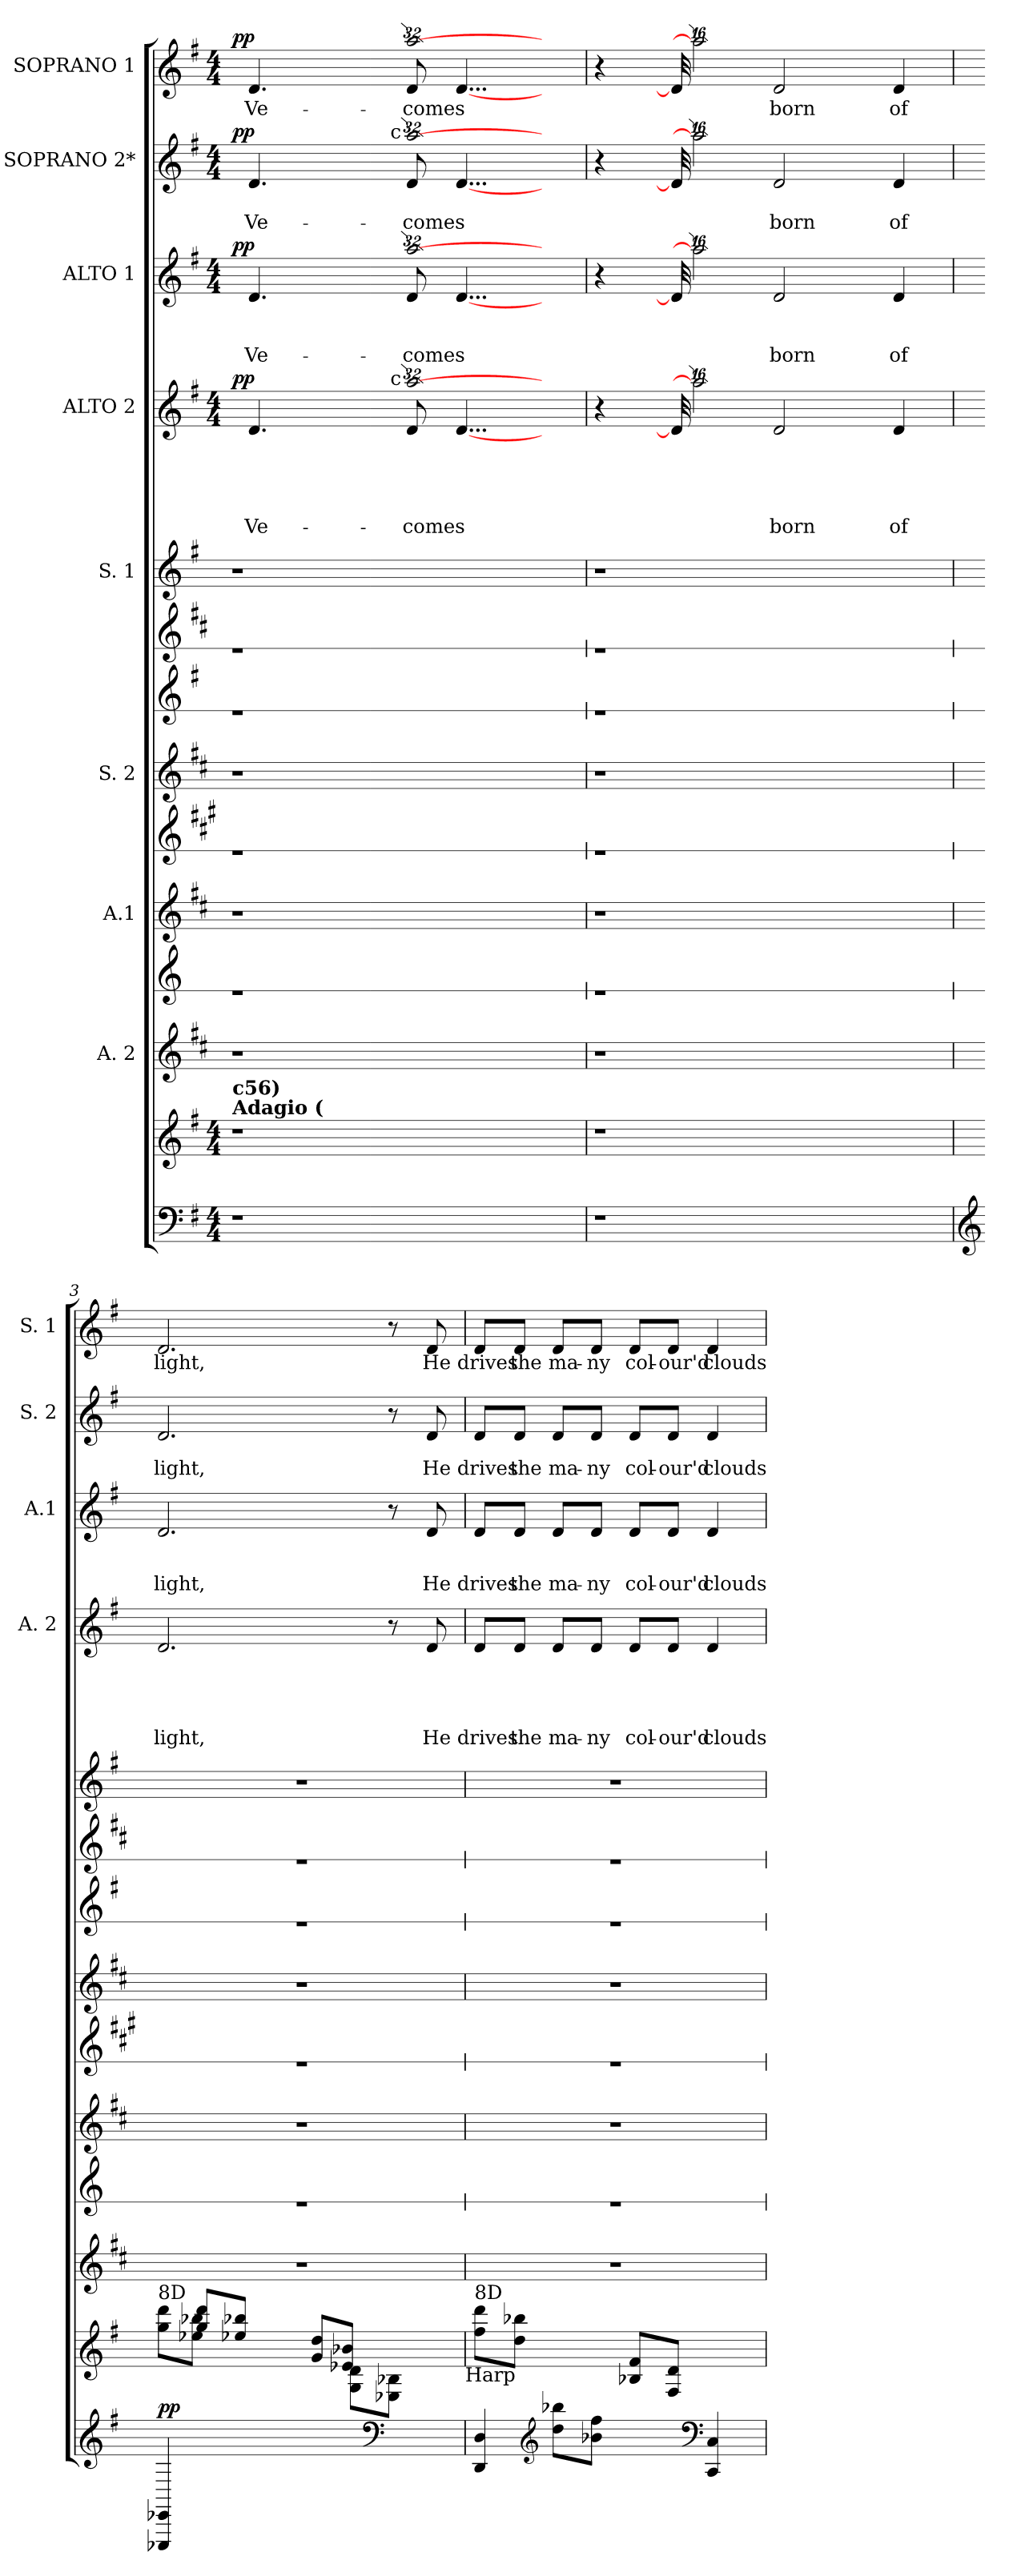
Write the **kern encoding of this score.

**kern	**dynam	**kern	**kern	**kern	**kern	**kern	**kern	**kern	**kern	**kern	**kern	**text	**text	**text	**text	**text	**dynam	**kern	**text	**text	**text	**dynam	**kern	**text	**text	**dynam	**kern	**text	**dynam
*part14	*part14	*part13	*part12	*part11	*part10	*part9	*part8	*part7	*part6	*part5	*part4	*part4	*part4	*part4	*part4	*part4	*part4	*part3	*part3	*part3	*part3	*part3	*part2	*part2	*part2	*part2	*part1	*part1	*part1
*staff14	*staff14	*staff13	*staff12	*staff11	*staff10	*staff9	*staff8	*staff7	*staff6	*staff5	*staff4	*staff4	*staff4	*staff4	*staff4	*staff4	*staff4	*staff3	*staff3	*staff3	*staff3	*staff3	*staff2	*staff2	*staff2	*staff2	*staff1	*staff1	*staff1
*	*	*	*I"A. 2	*	*I"A.1	*	*I"S. 2	*	*	*I"S. 1	*I"ALTO 2	*	*	*	*	*	*	*I"ALTO 1	*	*	*	*	*I"SOPRANO 2*	*	*	*	*I"SOPRANO 1	*	*
*	*	*	*	*	*	*	*	*	*	*	*I'A. 2	*	*	*	*	*	*	*I'A.1	*	*	*	*	*I'S. 2	*	*	*	*I'S. 1	*	*
*	*	*	*stria4	*stria1	*stria4	*stria1	*stria4	*stria1	*stria1	*stria4	*	*	*	*	*	*	*	*	*	*	*	*	*	*	*	*	*	*	*
*clefF4	*	*clefG2	*clefG2	*clefG2	*clefG2	*clefG2	*clefG2	*clefG2	*clefG2	*clefG2	*clefG2	*	*	*	*	*	*	*clefG2	*	*	*	*	*clefG2	*	*	*	*clefG2	*	*
*ITrd1c2	*	*ITrd1c2	*ITrd1c2	*	*ITrd1c2	*ITrd-2c-3	*ITrd1c2	*ITrd-3c-5	*ITrd1c2	*ITrd-3c-5	*ITrd1c2	*	*	*	*	*	*	*ITrd1c2	*	*	*	*	*ITrd1c2	*	*	*	*ITrd1c2	*	*
*k[b-]	*	*k[b-]	*k[]	*k[]	*k[]	*k[]	*k[]	*k[]	*k[]	*k[]	*k[b-]	*	*	*	*	*	*	*k[b-]	*	*	*	*	*k[b-]	*	*	*	*k[b-]	*	*
*F:	*	*F:	*C:	*C:	*C:	*C:	*C:	*C:	*C:	*C:	*F:	*	*	*	*	*	*	*F:	*	*	*	*	*F:	*	*	*	*F:	*	*
*M4/4	*	*M4/4	*	*	*	*	*	*	*	*	*M4/4	*	*	*	*	*	*	*M4/4	*	*	*	*	*M4/4	*	*	*	*M4/4	*	*
*MM84	*	*MM84	*MM84	*MM84	*MM84	*MM84	*MM84	*MM84	*MM84	*MM84	*MM84	*	*	*	*	*	*	*MM84	*	*	*	*	*MM84	*	*	*	*MM84	*	*
=1	=1	=1	=1	=1	=1	=1	=1	=1	=1	=1	=1	=1	=1	=1	=1	=1	=1	=1	=1	=1	=1	=1	=1	=1	=1	=1	=1	=1	=1
!	!	!	!	!	!	!	!	!	!	!	!	!	!	!	!	!	!	!	!	!	!	!	!	!	!	!	!LO:TX:a:B:t=Adagio (	!	!
!	!	!	!	!	!	!	!	!	!	!	!	!	!	!	!	!	!	!	!	!	!	!	!	!	!	!	!LO:TX:a:B:t=c56)	!	!
!	!	!LO:TX:a:B:t=Adagio (	!	!	!	!	!	!	!	!	!	!	!	!	!	!	!	!	!	!	!	!	!	!	!	!	!	!	!
!	!	!LO:TX:a:B:t=c56)	!	!	!	!	!	!	!	!	!	!	!	!	!	!	!	!	!	!	!	!	!	!	!	!	!	!	!
!LO:N:vis=1	!	!LO:N:vis=1	!	!	!	!	!	!	!	!	!	!	!	!	!	!	!LO:DY:a	!	!	!	!	!LO:DY:a	!	!	!	!LO:DY:a	!	!	!LO:DY:a
*	*	*	*	*	*	*	*	*	*	*	*^	*	*	*	*	*	*	*^	*	*	*	*	*^	*	*	*	*^	*	*
*	*	*	*	*	*	*	*	*	*	*	*	*^	*	*	*	*	*	*	*	*^	*	*	*	*	*	*^	*	*	*	*	*^	*	*
1r	.	1r	1r	1r	1r	1r	1r	1r	1r	1r	8ryy	32ryy	32ryy	.	.	.	.	.	pp	8ryy	32ryy	32ryy	.	.	.	pp	8ryy	32ryy	32ryy	.	.	pp	4ryy	32ryy	32ryy	.	pp
!	!	!	!	!	!	!	!	!	!	!	!	!	!	!	!	!	!	!LO:LY:b	!	!	!	!	!	!	!LO:LY:b	!	!	!	!	!	!LO:LY:b	!	!	!	!	!LO:LY:b	!
.	.	.	.	.	.	.	.	.	.	.	.	4.c/	4.ryy	.	.	.	.	Ve-	.	.	4.c/	4.ryy	.	.	Ve-	.	.	4.c/	4.ryy	.	Ve-	.	.	4.c/	4.ryy	Ve-	.
.	.	.	.	.	.	.	.	.	.	.	32ryy	.	.	.	.	.	.	.	.	32ryy	.	.	.	.	.	.	32ryy	.	.	.	.	.	.	.	.	.	.
.	.	.	.	.	.	.	.	.	.	.	8ryy	.	.	.	.	.	.	.	.	8ryy	.	.	.	.	.	.	8ryy	.	.	.	.	.	.	.	.	.	.
.	.	.	.	.	.	.	.	.	.	.	.	.	.	.	.	.	.	.	.	.	.	.	.	.	.	.	.	.	.	.	.	.	16ryy	.	.	.	.
.	.	.	.	.	.	.	.	.	.	.	32ryy	.	.	.	.	.	.	.	.	32ryy	.	.	.	.	.	.	32ryy	.	.	.	.	.	.	.	.	.	.
.	.	.	.	.	.	.	.	.	.	.	16ryy	.	.	.	.	.	.	.	.	16ryy	.	.	.	.	.	.	16ryy	.	.	.	.	.	8..ryy	.	.	.	.
!	!	!	!	!	!	!	!	!	!	!	!	!	!	!	!	!	!	!	!	!	!	!	!	!	!	!	!LO:TX:a:t=c	!	!	!	!	!	!	!	!	!	!
!	!	!	!	!	!	!	!	!	!	!	!LO:TX:a:t=c	!	!	!	!	!	!	!	!	!	!	!	!	!	!	!	!	!	!	!	!	!	!	!	!	!	!
.	.	.	.	.	.	.	.	.	.	.	8ryy	.	.	.	.	.	.	.	.	8ryy	.	.	.	.	.	.	8ryy	.	.	.	.	.	.	.	.	.	.
!	!	!	!	!	!	!	!	!	!	!	!	!	!LO:N:head=open	!	!	!	!	!LO:LY:b	!	!	!	!	!	!	!	!	!	!	!	!	!	!	!	!	!	!	!
!	!	!	!	!	!	!	!	!	!	!	!	!	!	!	!	!	!	!LO:LY:b	!	!	!	!LO:N:head=open	!	!	!LO:LY:b	!	!	!	!	!	!	!	!	!	!	!	!
!	!	!	!	!	!	!	!	!	!	!	!	!	!	!	!	!	!	!	!	!	!	!	!	!	!LO:LY:b	!	!	!	!LO:N:head=open	!	!LO:LY:b	!	!	!	!	!	!
!	!	!	!	!	!	!	!	!	!	!	!	!	!	!	!	!	!	!	!	!	!	!	!	!	!	!	!	!	!	!	!LO:LY:b	!	!	!	!LO:N:head=open	!LO:LY:b	!
!	!	!	!	!	!	!	!	!	!	!	!	!	!	!	!	!	!	!	!	!	!	!	!	!	!	!	!	!	!	!	!	!	!	!	!	!LO:LY:b	!
.	.	.	.	.	.	.	.	.	.	.	.	8c/	[32%19gg	.	.	.	.	comes	.	.	8c/	[32%19gg	.	.	comes	.	.	8c/	[32%19gg	.	comes	.	.	8c/	[32%19gg	comes	.
.	.	.	.	.	.	.	.	.	.	.	32ryy	.	.	.	.	.	.	.	.	32ryy	.	.	.	.	.	.	32ryy	.	.	.	.	.	.	.	.	.	.
.	.	.	.	.	.	.	.	.	.	.	4...ryy	([4...c/	.	.	.	.	.	.	.	4...ryy	[4...c/	.	.	.	.	.	4...ryy	[4...c/	.	.	.	.	4...ryy	[4...c/	.	.	.
16.ryy	.	16.ryy	16.ryy	16.ryy	16.ryy	16.ryy	16.ryy	16.ryy	16.ryy	16.ryy	32ryy	16.ryy	16.ryy	.	.	.	.	.	.	32ryy	16.ryy	16.ryy	.	.	.	.	32ryy	16.ryy	16.ryy	.	.	.	32ryy	16.ryy	16.ryy	.	.
.	.	.	.	.	.	.	.	.	.	.	16ryy	.	.	.	.	.	.	.	.	16ryy	.	.	.	.	.	.	16ryy	.	.	.	.	.	16ryy	.	.	.	.
*	*	*	*	*	*	*	*	*	*	*	*v	*v	*v	*	*	*	*	*	*	*	*	*	*	*	*	*	*v	*v	*v	*	*	*	*v	*v	*v	*	*
*	*	*	*	*	*	*	*	*	*	*	*	*	*	*	*	*	*	*v	*v	*v	*	*	*	*	*	*	*	*	*	*	*
=2	=2	=2	=2	=2	=2	=2	=2	=2	=2	=2	=2	=2	=2	=2	=2	=2	=2	=2	=2	=2	=2	=2	=2	=2	=2	=2	=2	=2	=2
1r	.	1r	1r	1r	1r	1r	1r	1r	1r	1r	4r	.	.	.	.	.	.	4r	.	.	.	.	4r	.	.	.	4r	.	.
.	.	.	.	.	.	.	.	.	.	.	32ryy	.	.	.	.	.	.	32ryy	.	.	.	.	32ryy	.	.	.	32ryy	.	.
.	.	.	.	.	.	.	.	.	.	.	32c/]	.	.	.	.	.	.	32c/]	.	.	.	.	32c/]	.	.	.	32c/]	.	.
!	!	!	!	!	!	!	!	!	!	!	!LO:N:head=open	!	!	!	!	!	!	!LO:N:head=open	!	!	!	!	!LO:N:head=open	!	!	!	!LO:N:head=open	!	!
.	.	.	.	.	.	.	.	.	.	.	32%13gg]	.	.	.	.	.	.	32%13gg]	.	.	.	.	32%13gg]	.	.	.	32%13gg]	.	.
!	!	!	!	!	!	!	!	!	!	!	!	!	!	!	!	!LO:LY:b	!	!	!	!	!LO:LY:b	!	!	!	!LO:LY:b	!	!	!LO:LY:b	!
.	.	.	.	.	.	.	.	.	.	.	2c/	.	.	.	.	born	.	2c/	.	.	born	.	2c/	.	born	.	2c/	born	.
4...ryy	.	4...ryy	4...ryy	4...ryy	4...ryy	4...ryy	4...ryy	4...ryy	4...ryy	4...ryy	.	.	.	.	.	.	.	.	.	.	.	.	.	.	.	.	.	.	.
!	!	!	!	!	!	!	!	!	!	!	!	!	!	!	!	!LO:LY:b	!	!	!	!	!LO:LY:b	!	!	!	!LO:LY:b	!	!	!LO:LY:b	!
.	.	.	.	.	.	.	.	.	.	.	4c/	.	.	.	.	of	.	4c/	.	.	of	.	4c/	.	of	.	4c/	of	.
=3	=3	=3	=3	=3	=3	=3	=3	=3	=3	=3	=3	=3	=3	=3	=3	=3	=3	=3	=3	=3	=3	=3	=3	=3	=3	=3	=3	=3	=3
*clefG2	*	*	*	*	*	*	*	*	*	*	*	*	*	*	*	*	*	*	*	*	*	*	*	*	*	*	*	*	*
*	*	*^	*	*	*	*	*	*	*	*	*	*	*	*	*	*	*	*	*	*	*	*	*	*	*	*	*	*	*
!	!	!LO:TX:a:t=8D	!	!	!	!	!	!	!	!	!	!	!	!	!	!	!	!	!	!	!	!	!	!	!	!	!	!	!	!
!	!LO:DY:a	!	!	!	!	!	!	!	!	!	!	!	!	!	!	!	!LO:LY:b	!	!	!	!	!LO:LY:b	!	!	!	!LO:LY:b	!	!	!LO:LY:b	!
4DDD-X/ 4DD-X/	pp	8ryy	8ff\ 8ccc\L	1r	1r	1r	1r	1r	1r	1r	1r	2.c/	.	.	.	.	light,	.	2.c/	.	.	light,	.	2.c/	.	light,	.	2.c/	light,	.
.	.	8ff/ 8ccc/L	8dd-X\ 8aa-X\J	.	.	.	.	.	.	.	.	.	.	.	.	.	.	.	.	.	.	.	.	.	.	.	.	.	.	.
2ryy	.	8dd-X/ 8aa-X/J	4ryy	.	.	.	.	.	.	.	.	.	.	.	.	.	.	.	.	.	.	.	.	.	.	.	.	.	.	.
.	.	4ryy	.	.	.	.	.	.	.	.	.	.	.	.	.	.	.	.	.	.	.	.	.	.	.	.	.	.	.	.
.	.	.	8f/ 8cc/L	.	.	.	.	.	.	.	.	.	.	.	.	.	.	.	.	.	.	.	.	.	.	.	.	.	.	.
.	.	8F\ 8c\L	8d-X/ 8a-X/J	.	.	.	.	.	.	.	.	.	.	.	.	.	.	.	.	.	.	.	.	.	.	.	.	.	.	.
*clefF4	*	*	*	*	*	*	*	*	*	*	*	*	*	*	*	*	*	*	*	*	*	*	*	*	*	*	*	*	*	*
4ryy	.	8D-X\ 8A-X\J	4ryy	.	.	.	.	.	.	.	.	8r	.	.	.	.	.	.	8r	.	.	.	.	8r	.	.	.	8r	.	.
!	!	!	!	!	!	!	!	!	!	!	!	!	!	!	!	!	!LO:LY:b	!	!	!	!	!LO:LY:b	!	!	!	!LO:LY:b	!	!	!LO:LY:b	!
.	.	8ryy	.	.	.	.	.	.	.	.	.	8c/	.	.	.	.	He	.	8c/	.	.	He	.	8c/	.	He	.	8c/	He	.
*	*	*v	*v	*	*	*	*	*	*	*	*	*	*	*	*	*	*	*	*	*	*	*	*	*	*	*	*	*	*	*
!	!	!LO:TX:b:t=Harp	!	!	!	!	!	!	!	!	!	!	!	!	!	!	!	!	!	!	!	!	!	!	!	!	!	!	!
=4	=4	=4	=4	=4	=4	=4	=4	=4	=4	=4	=4	=4	=4	=4	=4	=4	=4	=4	=4	=4	=4	=4	=4	=4	=4	=4	=4	=4	=4
!	!	!LO:TX:a:t=8D	!	!	!	!	!	!	!	!	!	!	!	!	!	!	!	!	!	!	!	!	!	!	!	!	!	!	!
!	!	!	!	!	!	!	!	!	!	!	!	!	!	!	!	!LO:LY:b	!	!	!	!	!LO:LY:b	!	!	!	!LO:LY:b	!	!	!LO:LY:b	!
4CC/ 4C/	.	8ee\ 8ccc\L	1r	1r	1r	1r	1r	1r	1r	1r	8c/L	.	.	.	.	drives	.	8c/L	.	.	drives	.	8c/L	.	drives	.	8c/L	drives	.
!	!	!	!	!	!	!	!	!	!	!	!	!	!	!	!	!LO:LY:b	!	!	!	!	!LO:LY:b	!	!	!	!LO:LY:b	!	!	!LO:LY:b	!
.	.	8cc\ 8aa-X\J	.	.	.	.	.	.	.	.	8c/J	.	.	.	.	the	.	8c/J	.	.	the	.	8c/J	.	the	.	8c/J	the	.
*clefG2	*	*	*	*	*	*	*	*	*	*	*	*	*	*	*	*	*	*	*	*	*	*	*	*	*	*	*	*	*
!	!	!	!	!	!	!	!	!	!	!	!	!	!	!	!	!LO:LY:b	!	!	!	!	!LO:LY:b	!	!	!	!LO:LY:b	!	!	!LO:LY:b	!
8cc\ 8aa-X\L	.	4ryy	.	.	.	.	.	.	.	.	8c/L	.	.	.	.	ma-	.	8c/L	.	.	ma-	.	8c/L	.	ma-	.	8c/L	ma-	.
!	!	!	!	!	!	!	!	!	!	!	!	!	!	!	!	!LO:LY:b	!	!	!	!	!LO:LY:b	!	!	!	!LO:LY:b	!	!	!LO:LY:b	!
8a-X\ 8ee\J	.	.	.	.	.	.	.	.	.	.	8c/J	.	.	.	.	-ny	.	8c/J	.	.	-ny	.	8c/J	.	-ny	.	8c/J	-ny	.
!	!	!	!	!	!	!	!	!	!	!	!	!	!	!	!	!LO:LY:b	!	!	!	!	!LO:LY:b	!	!	!	!LO:LY:b	!	!	!LO:LY:b	!
4ryy	.	8A-X/ 8e/L	.	.	.	.	.	.	.	.	8c/L	.	.	.	.	col-	.	8c/L	.	.	col-	.	8c/L	.	col-	.	8c/L	col-	.
!	!	!	!	!	!	!	!	!	!	!	!	!	!	!	!	!LO:LY:b	!	!	!	!	!LO:LY:b	!	!	!	!LO:LY:b	!	!	!LO:LY:b	!
.	.	8E/ 8c/J	.	.	.	.	.	.	.	.	8c/J	.	.	.	.	-our'd	.	8c/J	.	.	-our'd	.	8c/J	.	-our'd	.	8c/J	-our'd	.
*clefF4	*	*	*	*	*	*	*	*	*	*	*	*	*	*	*	*	*	*	*	*	*	*	*	*	*	*	*	*	*
!	!	!	!	!	!	!	!	!	!	!	!	!	!	!	!	!LO:LY:b	!	!	!	!	!LO:LY:b	!	!	!	!LO:LY:b	!	!	!LO:LY:b	!
4BBB-/ 4BB-/	.	4ryy	.	.	.	.	.	.	.	.	4c/	.	.	.	.	clouds	.	4c/	.	.	clouds	.	4c/	.	clouds	.	4c/	clouds	.
=	=	=	=	=	=	=	=	=	=	=	=	=	=	=	=	=	=	=	=	=	=	=	=	=	=	=	=	=	=
*-	*-	*-	*-	*-	*-	*-	*-	*-	*-	*-	*-	*-	*-	*-	*-	*-	*-	*-	*-	*-	*-	*-	*-	*-	*-	*-	*-	*-	*-
